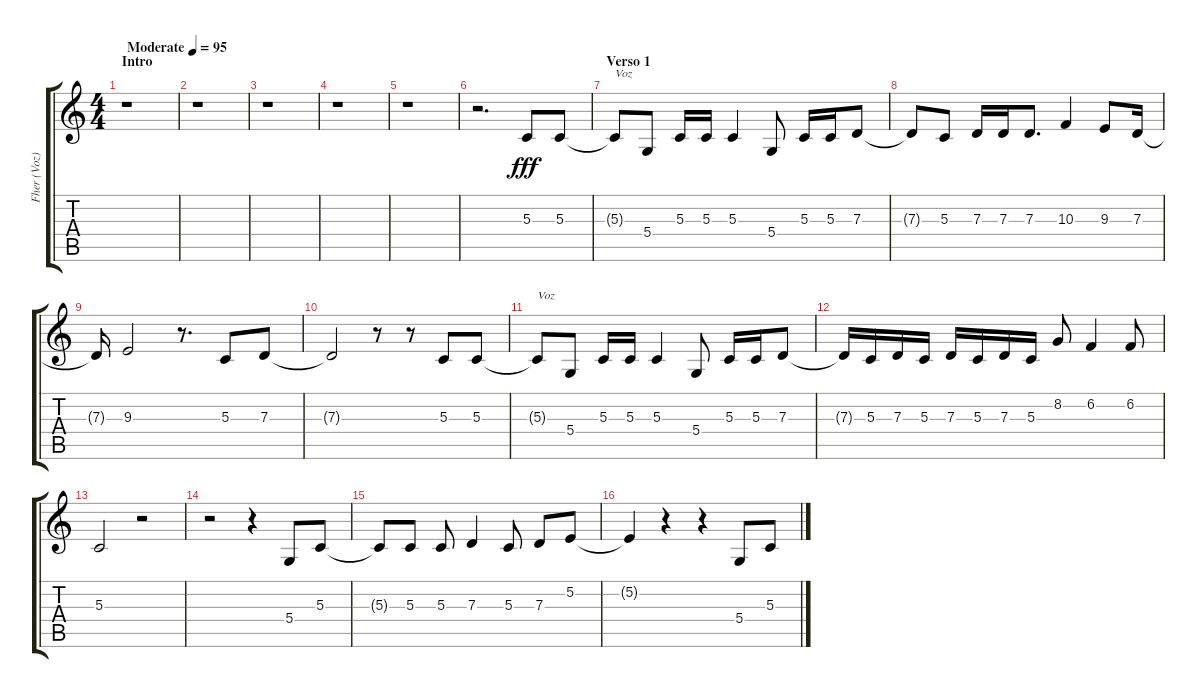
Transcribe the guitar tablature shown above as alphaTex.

\track ("Fher (Voz)" "Fher (Voz)") {instrument violin}
\staff {score tabs}
\tuning (E4 B3 G3 D3 A2 E2) {hide}
\ts (4 4)
\section ("" "Intro")
\tempo (95 "Moderate")
\clef g2
\ks c
r.1{dy fff instrument violin} |
r.1 |
r.1 |
r.1 |
r.1 |
r.2{d} 5.3.8 5.3.8 |
\section ("" "Verso 1")
5.3{t}.8{txt "Voz"} 5.4.8 5.3.16 5.3.16 5.3.4 5.4.8 5.3.16 5.3.16 7.3.8 |
7.3{t}.8 5.3.8 7.3.16 7.3.16 7.3.8{d} 10.3.4 9.3.8 7.3.16 |
7.3{t}.16 9.3.2 r.8{d} 5.3.8 7.3.8 |
7.3{t}.2 r.8 r.8 5.3.8 5.3.8 |
5.3{t}.8{txt "Voz"} 5.4.8 5.3.16 5.3.16 5.3.4 5.4.8 5.3.16 5.3.16 7.3.8 |
7.3{t}.16 5.3.16 7.3.16 5.3.16 7.3.16 5.3.16 7.3.16 5.3.16 8.2.8 6.2.4 6.2.8 |
5.3.2 r.2 |
r.2 r.4 5.4.8 5.3.8 |
5.3{t}.8 5.3.8 5.3.8 7.3.4 5.3.8 7.3.8 5.2.8 |
5.2{t}.4 r.4 r.4 5.4.8 5.3.8
